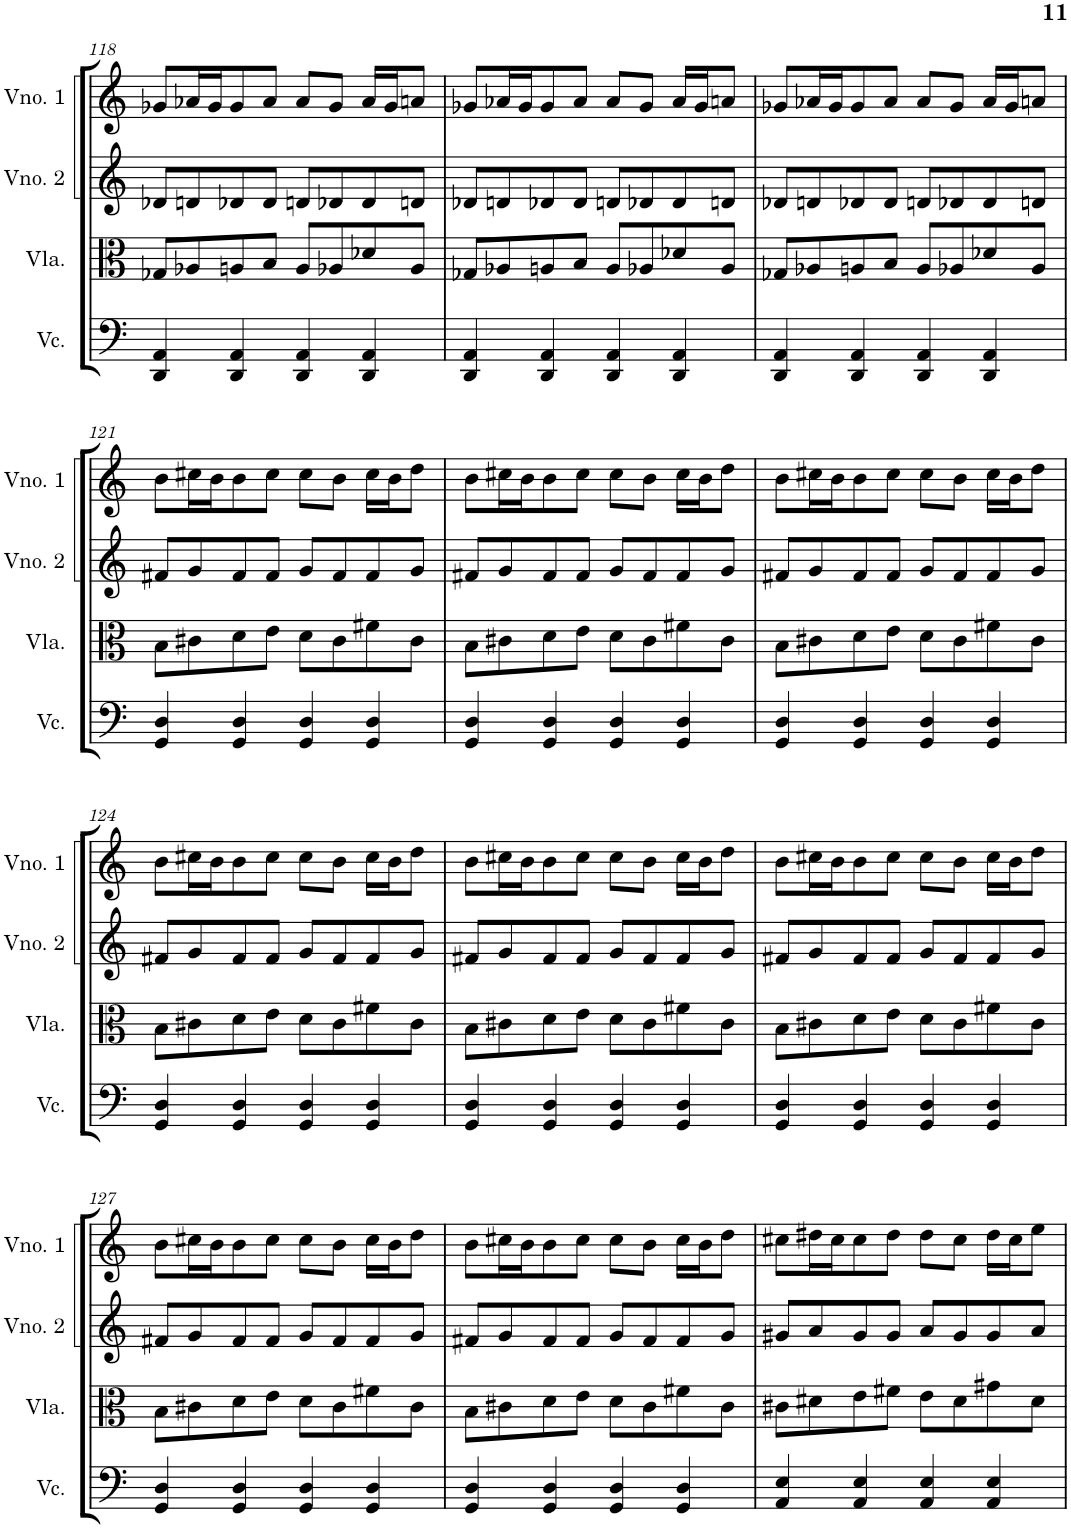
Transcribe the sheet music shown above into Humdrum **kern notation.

**kern	**kern	**kern	**kern
*part4	*part3	*part2	*part1
*staff4	*staff3	*staff2	*staff1
*I"Violoncelo	*I"Viola	*I"Violino 2	*I"Violino 1
*I'Vc.	*I'Vla.	*I'Vno. 2	*I'Vno. 1
!!LO:PB:g=z
*clefF4	*clefC3	*clefG2	*clefG2
*k[]	*k[]	*k[]	*k[]
*M2/2	*M2/2	*M2/2	*M2/2
*met(c|)	*met(c|)	*met(c|)	*met(c|)
=118	=118	=118	=118
4DD/ 4AA/	8G-X/L	8d-X/L	8g-X/L
.	8A-X/	8dn/	16a-X/L
.	.	.	16g-/J
4DD/ 4AA/	8An/	8d-X/	8g-/
.	8B/J	8d-/J	8a-/J
4DD/ 4AA/	8A/L	8dn/L	8a-/L
.	8A-X/	8d-X/	8g-/J
4DD/ 4AA/	8d-X/	8d-/	16a-/LL
.	.	.	16g-/J
.	8A-/J	8dn/J	8an/J
=119	=119	=119	=119
4DD/ 4AA/	8G-X/L	8d-X/L	8g-X/L
.	8A-X/	8dn/	16a-X/L
.	.	.	16g-/J
4DD/ 4AA/	8An/	8d-X/	8g-/
.	8B/J	8d-/J	8a-/J
4DD/ 4AA/	8A/L	8dn/L	8a-/L
.	8A-X/	8d-X/	8g-/J
4DD/ 4AA/	8d-X/	8d-/	16a-/LL
.	.	.	16g-/J
.	8A-/J	8dn/J	8an/J
=120	=120	=120	=120
4DD/ 4AA/	8G-X/L	8d-X/L	8g-X/L
.	8A-X/	8dn/	16a-X/L
.	.	.	16g-/J
4DD/ 4AA/	8An/	8d-X/	8g-/
.	8B/J	8d-/J	8a-/J
4DD/ 4AA/	8A/L	8dn/L	8a-/L
.	8A-X/	8d-X/	8g-/J
4DD/ 4AA/	8d-X/	8d-/	16a-/LL
.	.	.	16g-/J
.	8A-/J	8dn/J	8an/J
!!LO:LB:g=z
=121	=121	=121	=121
4GG/ 4D/	8B\L	8f#X/L	8b\L
.	8c#X\	8g/	16cc#X\L
.	.	.	16b\J
4GG/ 4D/	8d\	8f#/	8b\
.	8e\J	8f#/J	8cc#\J
4GG/ 4D/	8d\L	8g/L	8cc#\L
.	8c#\	8f#/	8b\J
4GG/ 4D/	8f#X\	8f#/	16cc#\LL
.	.	.	16b\J
.	8c#\J	8g/J	8dd\J
=122	=122	=122	=122
4GG/ 4D/	8B\L	8f#X/L	8b\L
.	8c#X\	8g/	16cc#X\L
.	.	.	16b\J
4GG/ 4D/	8d\	8f#/	8b\
.	8e\J	8f#/J	8cc#\J
4GG/ 4D/	8d\L	8g/L	8cc#\L
.	8c#\	8f#/	8b\J
4GG/ 4D/	8f#X\	8f#/	16cc#\LL
.	.	.	16b\J
.	8c#\J	8g/J	8dd\J
=123	=123	=123	=123
4GG/ 4D/	8B\L	8f#X/L	8b\L
.	8c#X\	8g/	16cc#X\L
.	.	.	16b\J
4GG/ 4D/	8d\	8f#/	8b\
.	8e\J	8f#/J	8cc#\J
4GG/ 4D/	8d\L	8g/L	8cc#\L
.	8c#\	8f#/	8b\J
4GG/ 4D/	8f#X\	8f#/	16cc#\LL
.	.	.	16b\J
.	8c#\J	8g/J	8dd\J
!!LO:LB:g=z
=124	=124	=124	=124
4GG/ 4D/	8B\L	8f#X/L	8b\L
.	8c#X\	8g/	16cc#X\L
.	.	.	16b\J
4GG/ 4D/	8d\	8f#/	8b\
.	8e\J	8f#/J	8cc#\J
4GG/ 4D/	8d\L	8g/L	8cc#\L
.	8c#\	8f#/	8b\J
4GG/ 4D/	8f#X\	8f#/	16cc#\LL
.	.	.	16b\J
.	8c#\J	8g/J	8dd\J
=125	=125	=125	=125
4GG/ 4D/	8B\L	8f#X/L	8b\L
.	8c#X\	8g/	16cc#X\L
.	.	.	16b\J
4GG/ 4D/	8d\	8f#/	8b\
.	8e\J	8f#/J	8cc#\J
4GG/ 4D/	8d\L	8g/L	8cc#\L
.	8c#\	8f#/	8b\J
4GG/ 4D/	8f#X\	8f#/	16cc#\LL
.	.	.	16b\J
.	8c#\J	8g/J	8dd\J
=126	=126	=126	=126
4GG/ 4D/	8B\L	8f#X/L	8b\L
.	8c#X\	8g/	16cc#X\L
.	.	.	16b\J
4GG/ 4D/	8d\	8f#/	8b\
.	8e\J	8f#/J	8cc#\J
4GG/ 4D/	8d\L	8g/L	8cc#\L
.	8c#\	8f#/	8b\J
4GG/ 4D/	8f#X\	8f#/	16cc#\LL
.	.	.	16b\J
.	8c#\J	8g/J	8dd\J
!!LO:LB:g=z
=127	=127	=127	=127
4GG/ 4D/	8B\L	8f#X/L	8b\L
.	8c#X\	8g/	16cc#X\L
.	.	.	16b\J
4GG/ 4D/	8d\	8f#/	8b\
.	8e\J	8f#/J	8cc#\J
4GG/ 4D/	8d\L	8g/L	8cc#\L
.	8c#\	8f#/	8b\J
4GG/ 4D/	8f#X\	8f#/	16cc#\LL
.	.	.	16b\J
.	8c#\J	8g/J	8dd\J
=128	=128	=128	=128
4GG/ 4D/	8B\L	8f#X/L	8b\L
.	8c#X\	8g/	16cc#X\L
.	.	.	16b\J
4GG/ 4D/	8d\	8f#/	8b\
.	8e\J	8f#/J	8cc#\J
4GG/ 4D/	8d\L	8g/L	8cc#\L
.	8c#\	8f#/	8b\J
4GG/ 4D/	8f#X\	8f#/	16cc#\LL
.	.	.	16b\J
.	8c#\J	8g/J	8dd\J
=129	=129	=129	=129
4AA/ 4E/	8c#X\L	8g#X/L	8cc#X\L
.	8d#X\	8a/	16dd#X\L
.	.	.	16cc#\J
4AA/ 4E/	8e\	8g#/	8cc#\
.	8f#X\J	8g#/J	8dd#\J
4AA/ 4E/	8e\L	8a/L	8dd#\L
.	8d#\	8g#/	8cc#\J
4AA/ 4E/	8g#X\	8g#/	16dd#\LL
.	.	.	16cc#\J
.	8d#\J	8a/J	8ee\J
=	=	=	=
*-	*-	*-	*-
